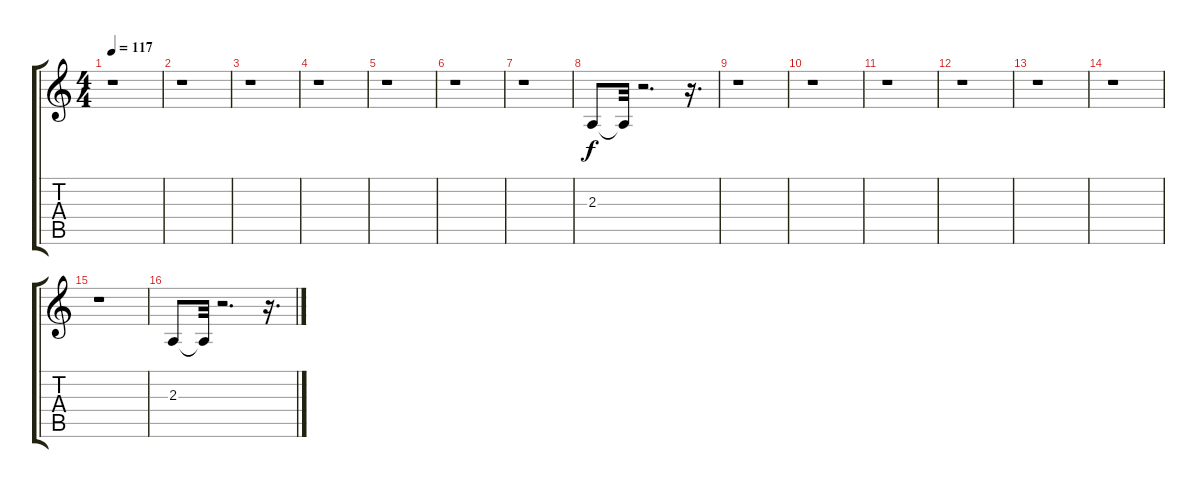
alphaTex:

\track "" {instrument acousticgrandpiano}
\staff {score tabs}
\tuning (E4 B3 G3 D3 A2 E2) {hide}
\ts (4 4)
\tempo 117
\clef g2
\ks c
r.1{dy f} |
r.1 |
r.1 |
r.1 |
r.1 |
r.1 |
r.1 |
2.3.8 2.3{t}.32 r.2{d} r.16{d} |
r.1 |
r.1 |
r.1 |
r.1 |
r.1 |
r.1 |
r.1 |
2.3.8 2.3{t}.32 r.2{d} r.16{d}
